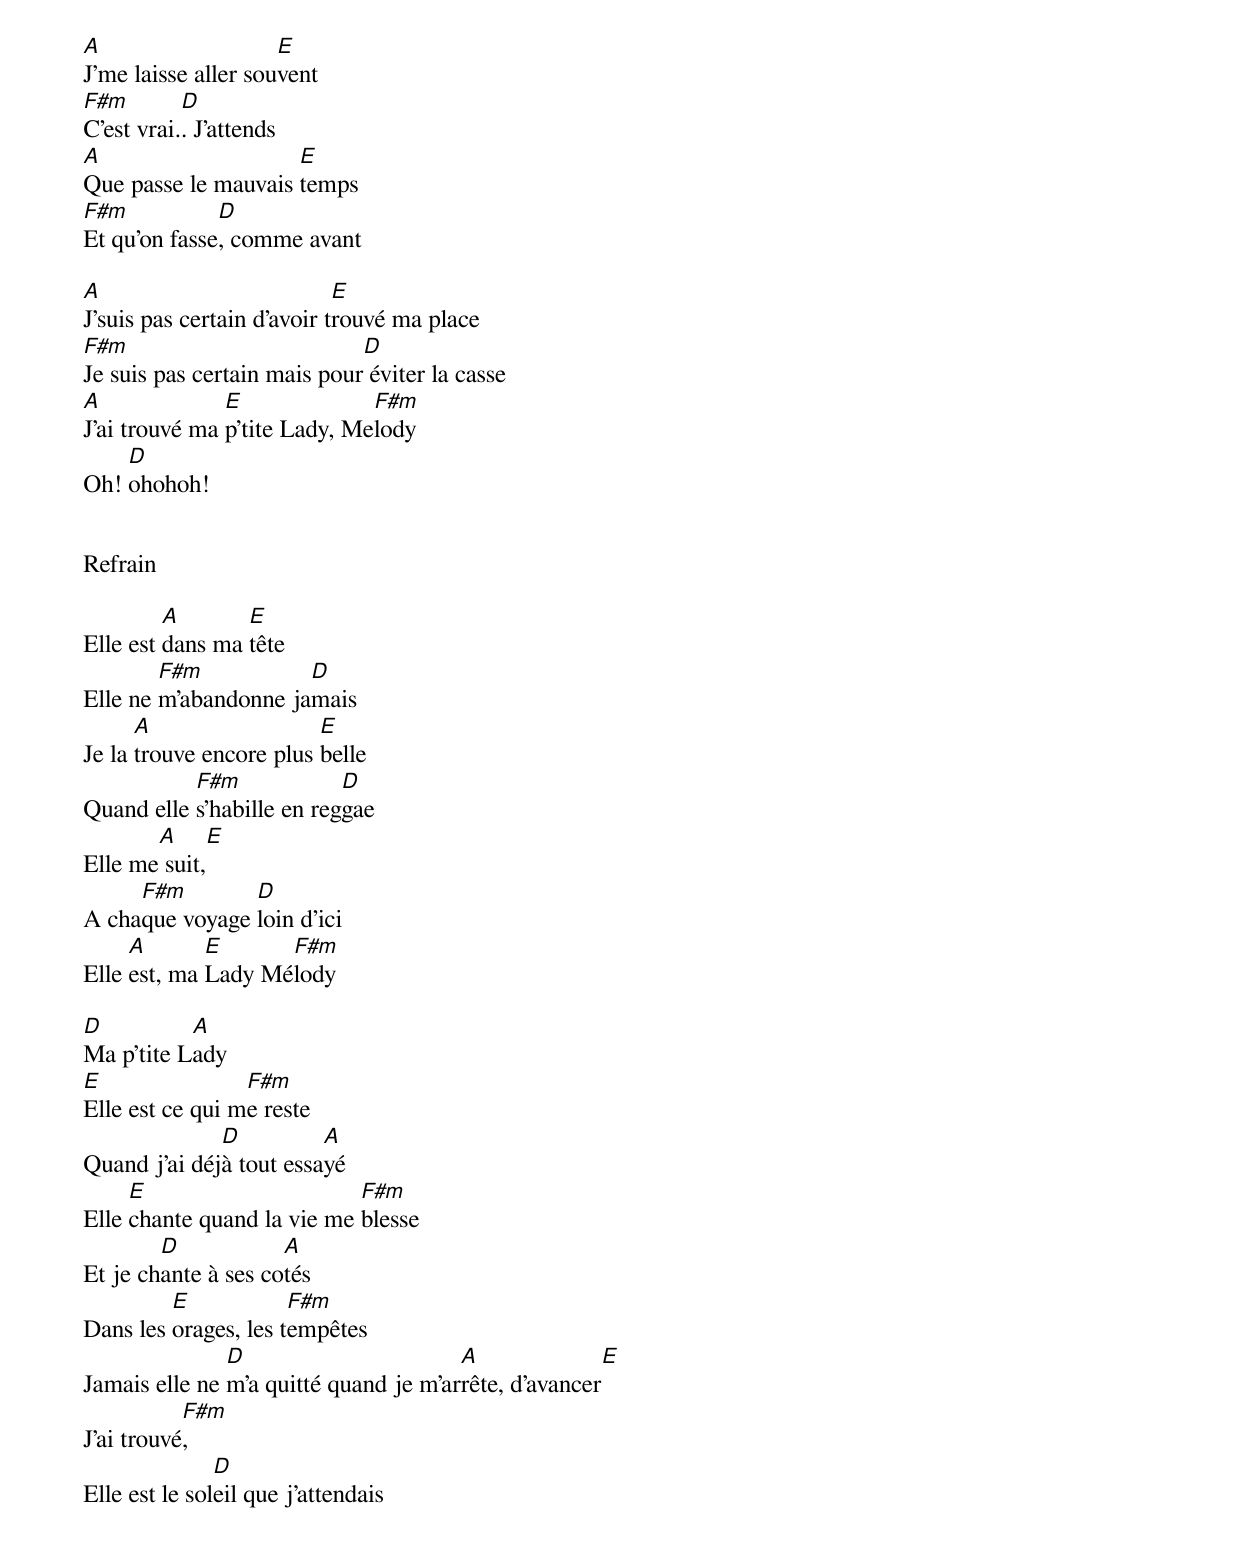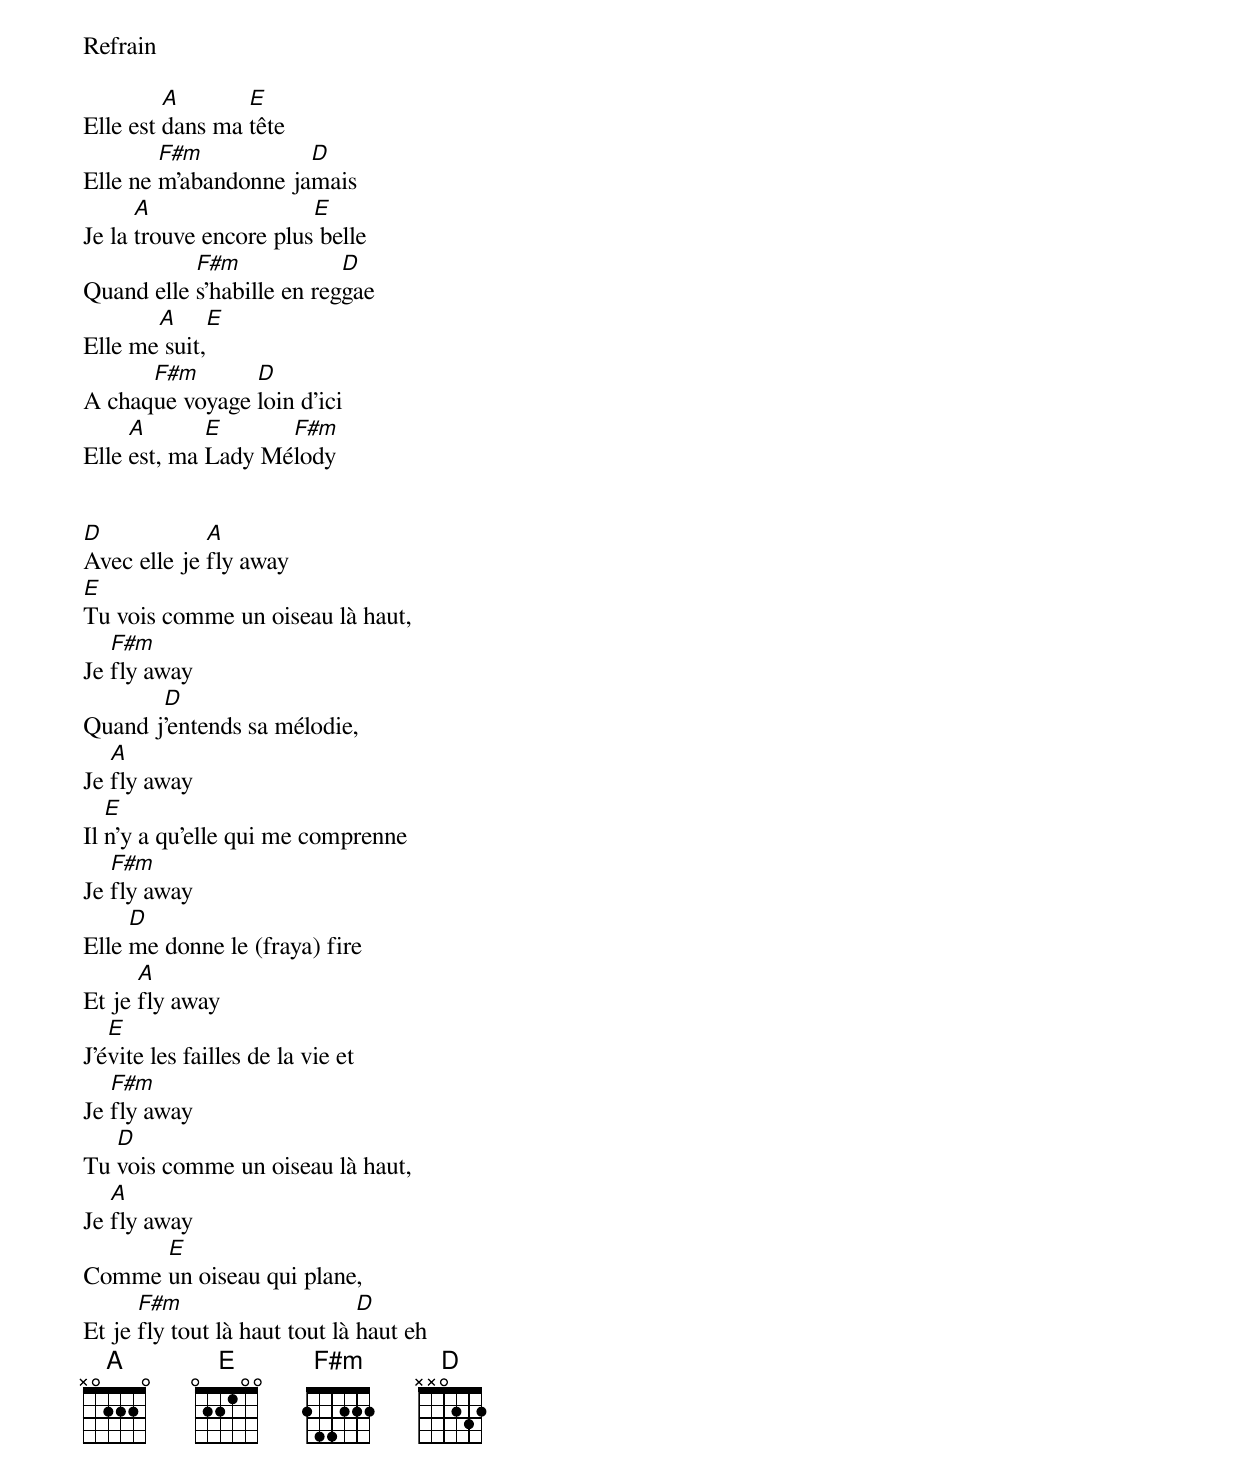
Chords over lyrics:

A                    E
J'me laisse aller souvent
F#m        D
C'est vrai.. Jattends
A                    E
Que passe le mauvais temps
F#m           D
Et quon fasse, comme avant

A                           E
J'suis pas certain davoir trouvé ma place
F#m                          D
Je suis pas certain mais pour éviter la casse
A              E              F#m
Jai trouvé ma p'tite Lady, Melody
    D
Oh! ohohoh!


Refrain

         A       E
Elle est dans ma tête
        F#m           D
Elle ne mabandonne jamais
      A                  E
Je la trouve encore plus belle
           F#m             D
Quand elle shabille en reggae
       A       E
Elle me suit,
     F#m        D
A chaque voyage loin dici
     A       E      F#m
Elle est, ma Lady Mélody

D          A
Ma p'tite Lady
E                F#m
Elle est ce qui me reste
              D          A
Quand jai déjà tout essayé
     E                      F#m
Elle chante quand la vie me blesse
        D            A
Et je chante à ses cotés
         E            F#m
Dans les orages, les tempêtes
               D                       A              E
Jamais elle ne ma quitté quand je marrête, davancer
           F#m
Jai trouvé,
               D
Elle est le soleil que jattendais

Refrain

         A       E
Elle est dans ma tête
        F#m           D
Elle ne mabandonne jamais
      A                 E
Je la trouve encore plus belle
           F#m             D
Quand elle shabille en reggae
       A       E
Elle me suit,
      F#m       D
A chaque voyage loin dici
     A       E      F#m
Elle est, ma Lady Mélody


D            A
Avec elle je fly away
E
Tu vois comme un oiseau là haut,
   F#m
Je fly away
       D
Quand jentends sa mélodie,
   A
Je fly away
   E
Il ny a quelle qui me comprenne
   F#m
Je fly away
     D
Elle me donne le (fraya) fire
      A
Et je fly away
   E
Jévite les failles de la vie et
   F#m
Je fly away
   D
Tu vois comme un oiseau là haut,
   A
Je fly away
      E
Comme un oiseau qui plane,
      F#m                      D
Et je fly tout là haut tout là haut eh
